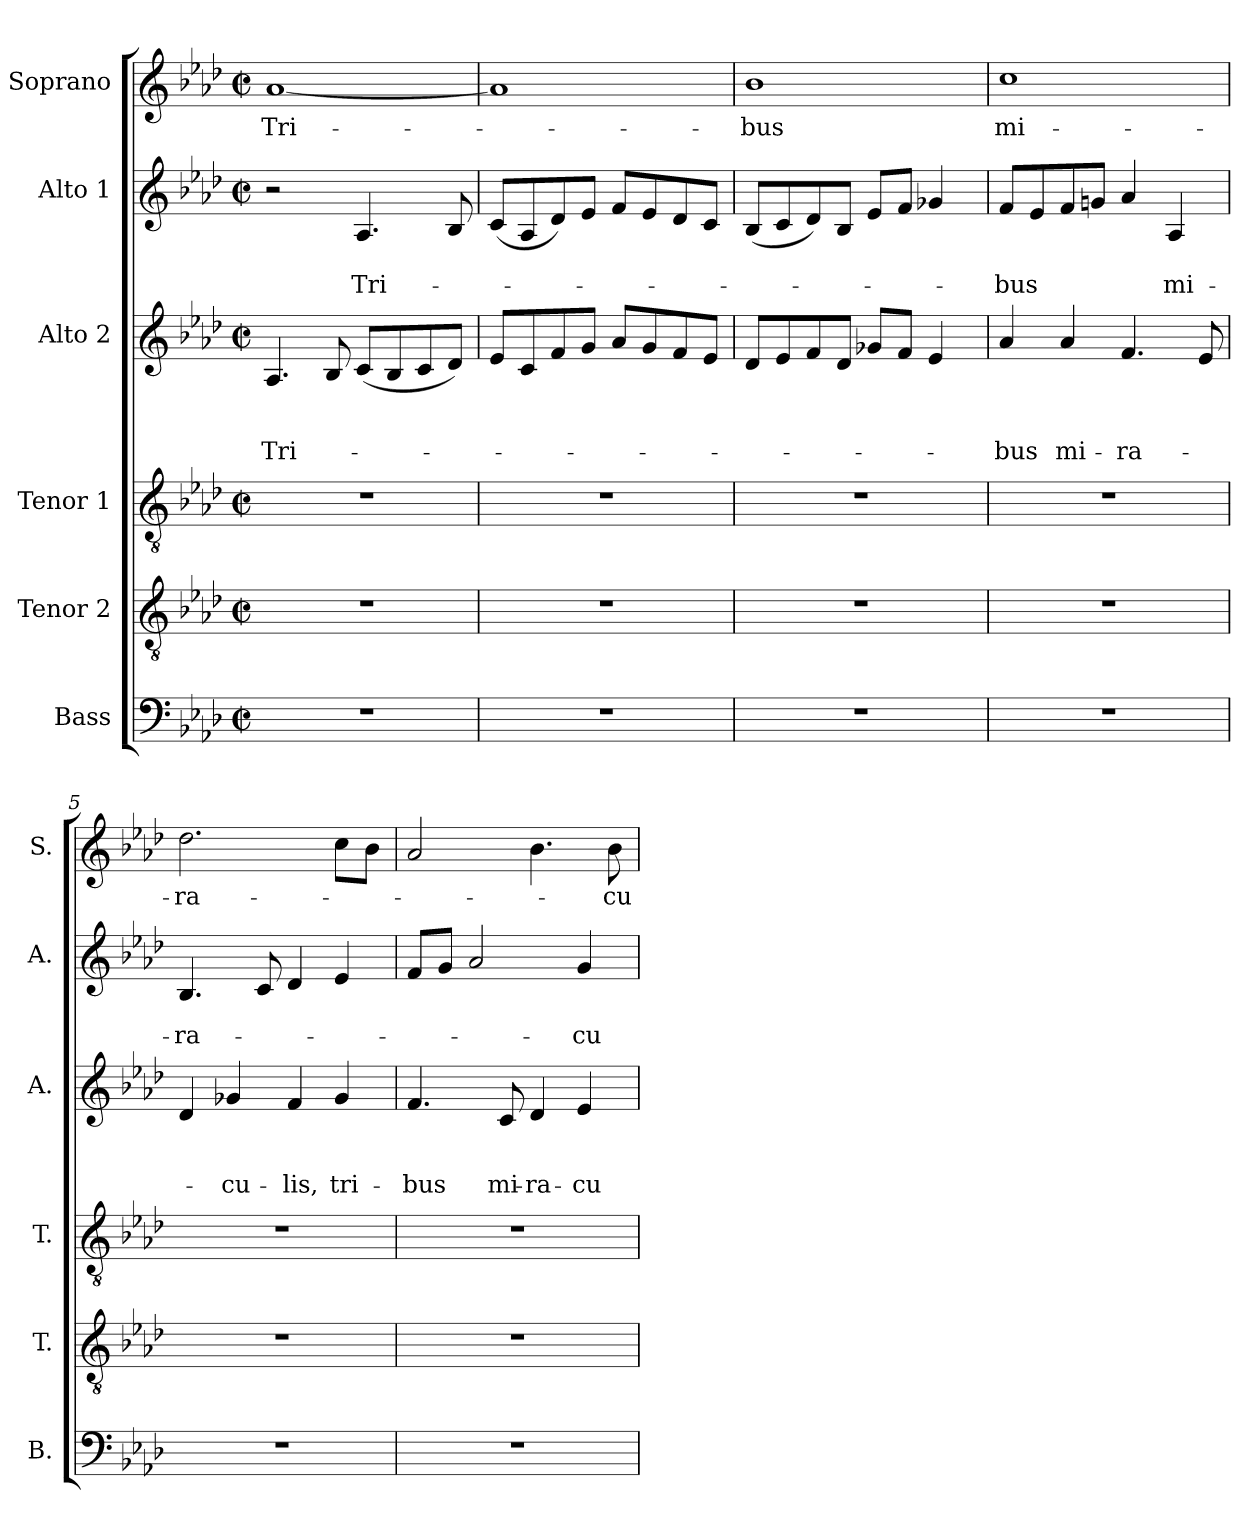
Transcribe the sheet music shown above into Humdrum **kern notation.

**kern	**kern	**kern	**kern	**text	**text	**text	**kern	**text	**text	**kern	**text
*part6	*part5	*part4	*part3	*part3	*part3	*part3	*part2	*part2	*part2	*part1	*part1
*staff6	*staff5	*staff4	*staff3	*staff3	*staff3	*staff3	*staff2	*staff2	*staff2	*staff1	*staff1
*I"Bass	*I"Tenor 2	*I"Tenor 1	*I"Alto 2	*	*	*	*I"Alto 1	*	*	*I"Soprano	*
*I'B.	*I'T.	*I'T.	*I'A.	*	*	*	*I'A.	*	*	*I'S.	*
!!LO:PB:g=z
*clefF4	*clefGv2	*clefGv2	*clefG2	*	*	*	*clefG2	*	*	*clefG2	*
*k[b-e-a-d-]	*k[b-e-a-d-]	*k[b-e-a-d-]	*k[b-e-a-d-]	*	*	*	*k[b-e-a-d-]	*	*	*k[b-e-a-d-]	*
*A-:	*A-:	*A-:	*A-:	*	*	*	*A-:	*	*	*A-:	*
*M2/2	*M2/2	*M2/2	*M2/2	*	*	*	*M2/2	*	*	*M2/2	*
*met(c|)	*met(c|)	*met(c|)	*met(c|)	*	*	*	*met(c|)	*	*	*met(c|)	*
=1	=1	=1	=1	=1	=1	=1	=1	=1	=1	=1	=1
!	!	!	!	!	!	!LO:LY:b	!	!	!	!	!LO:LY:b
1r	1r	1r	4.A-/	.	.	Tri-	2r	.	.	[<1a-	Tri-
.	.	.	8B-/	.	.	.	.	.	.	.	.
!	!	!	!	!	!	!	!	!	!LO:LY:b	!	!
.	.	.	(<8c/L	.	.	.	4.A-/	.	Tri-	.	.
.	.	.	8B-/	.	.	.	.	.	.	.	.
.	.	.	8c/	.	.	.	.	.	.	.	.
.	.	.	8d-/J)	.	.	.	8B-/	.	.	.	.
=2	=2	=2	=2	=2	=2	=2	=2	=2	=2	=2	=2
1r	1r	1r	8e-/L	.	.	.	(<8c/L	.	.	1a-]	.
.	.	.	8c/	.	.	.	8A-/	.	.	.	.
.	.	.	8f/	.	.	.	8d-/)	.	.	.	.
.	.	.	8g/J	.	.	.	8e-/J	.	.	.	.
.	.	.	8a-/L	.	.	.	8f/L	.	.	.	.
.	.	.	8g/	.	.	.	8e-/	.	.	.	.
.	.	.	8f/	.	.	.	8d-/	.	.	.	.
.	.	.	8e-/J	.	.	.	8c/J	.	.	.	.
=3	=3	=3	=3	=3	=3	=3	=3	=3	=3	=3	=3
!	!	!	!	!	!	!	!	!	!	!	!LO:LY:b
1r	1r	1r	8d-/L	.	.	.	(>8B-/L	.	.	1b-	-bus
.	.	.	8e-/	.	.	.	8c/	.	.	.	.
.	.	.	8f/	.	.	.	8d-/)	.	.	.	.
.	.	.	8d-/J	.	.	.	8B-/J	.	.	.	.
.	.	.	8g-X/L	.	.	.	8e-/L	.	.	.	.
.	.	.	8f/J	.	.	.	8f/J	.	.	.	.
.	.	.	4e-/	.	.	.	4g-X/	.	.	.	.
=4	=4	=4	=4	=4	=4	=4	=4	=4	=4	=4	=4
!	!	!	!	!	!	!LO:LY:b	!	!	!LO:LY:b	!	!LO:LY:b
1r	1r	1r	4a-/	.	.	-bus	8f/L	.	-bus	1cc	mi-
.	.	.	.	.	.	.	8e-/	.	.	.	.
!	!	!	!	!	!	!LO:LY:b	!	!	!	!	!
.	.	.	4a-/	.	.	mi-	8f/	.	.	.	.
.	.	.	.	.	.	.	8gn/J	.	.	.	.
!	!	!	!	!	!	!LO:LY:b	!	!	!	!	!
.	.	.	4.f/	.	.	-ra-	4a-/	.	.	.	.
!	!	!	!	!	!	!	!	!	!LO:LY:b	!	!
.	.	.	.	.	.	.	4A-/	.	mi-	.	.
.	.	.	8e-/	.	.	.	.	.	.	.	.
=5	=5	=5	=5	=5	=5	=5	=5	=5	=5	=5	=5
!	!	!	!	!	!	!	!	!	!LO:LY:b	!	!LO:LY:b
1r	1r	1r	4d-/	.	.	.	4.B-/	.	-ra-	2.dd-\	-ra-
!	!	!	!	!	!	!LO:LY:b	!	!	!	!	!
.	.	.	4g-X/	.	.	-cu-	.	.	.	.	.
.	.	.	.	.	.	.	8c/	.	.	.	.
!	!	!	!	!	!	!LO:LY:b	!	!	!	!	!
.	.	.	4f/	.	.	-lis,	4d-/	.	.	.	.
!	!	!	!	!	!	!LO:LY:b	!	!	!	!	!
.	.	.	4g-/	.	.	tri-	4e-/	.	.	8cc\L	.
.	.	.	.	.	.	.	.	.	.	8b-\J	.
=6	=6	=6	=6	=6	=6	=6	=6	=6	=6	=6	=6
!	!	!	!	!	!	!LO:LY:b	!	!	!	!	!
1r	1r	1r	4.f/	.	.	-bus	8f/L	.	.	2a-/	.
.	.	.	.	.	.	.	8g/J	.	.	.	.
.	.	.	.	.	.	.	2a-/	.	.	.	.
!	!	!	!	!	!	!LO:LY:b	!	!	!	!	!
.	.	.	8c/	.	.	mi-	.	.	.	.	.
!	!	!	!	!	!	!LO:LY:b	!	!	!	!	!
.	.	.	4d-/	.	.	-ra-	.	.	.	4.b-\	.
!	!	!	!	!	!	!LO:LY:b	!	!	!LO:LY:b	!	!
.	.	.	4e-/	.	.	-cu-	4g/	.	-cu-	.	.
!	!	!	!	!	!	!	!	!	!	!	!LO:LY:b
.	.	.	.	.	.	.	.	.	.	8b-\	-cu
=	=	=	=	=	=	=	=	=	=	=	=
*-	*-	*-	*-	*-	*-	*-	*-	*-	*-	*-	*-
